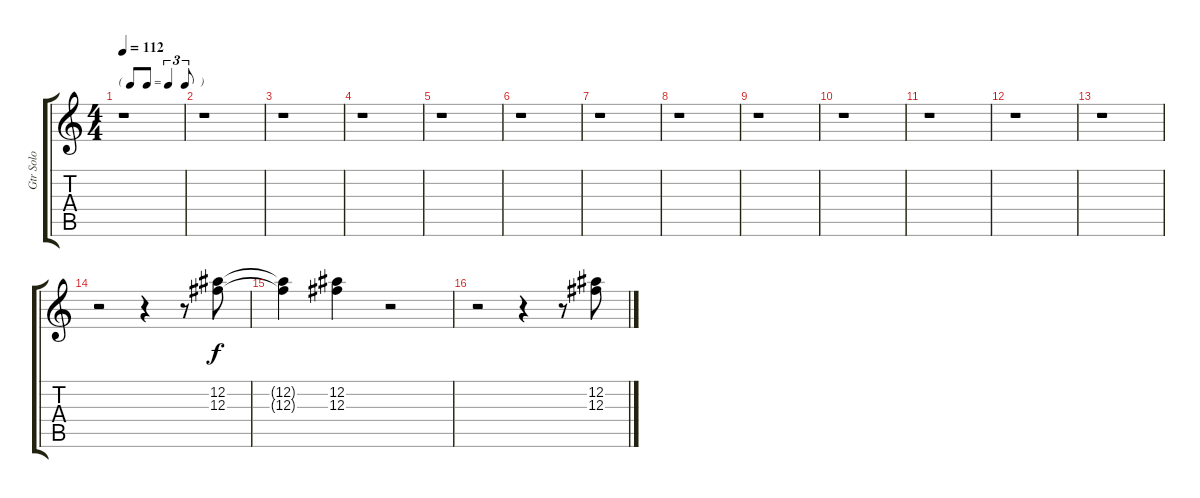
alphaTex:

\track ("Gtr Solo" "Gtr Solo") {instrument overdrivenguitar}
\staff {score tabs}
\tuning (Eb4 Bb3 Gb3 Db3 Ab2 Eb2) {hide}
\ts (4 4)
\tf triplet8th
\tempo 112
\clef g2
\ks c
r.1{dy f} |
r.1 |
r.1 |
r.1 |
r.1 |
r.1 |
r.1 |
r.1 |
r.1 |
r.1 |
r.1 |
r.1 |
r.1 |
r.2 r.4 r.8 (12.2 12.3).8 |
(12.2{t} 12.3{t}).4 (12.2 12.3).4 r.2 |
r.2 r.4 r.8 (12.2 12.3).8
